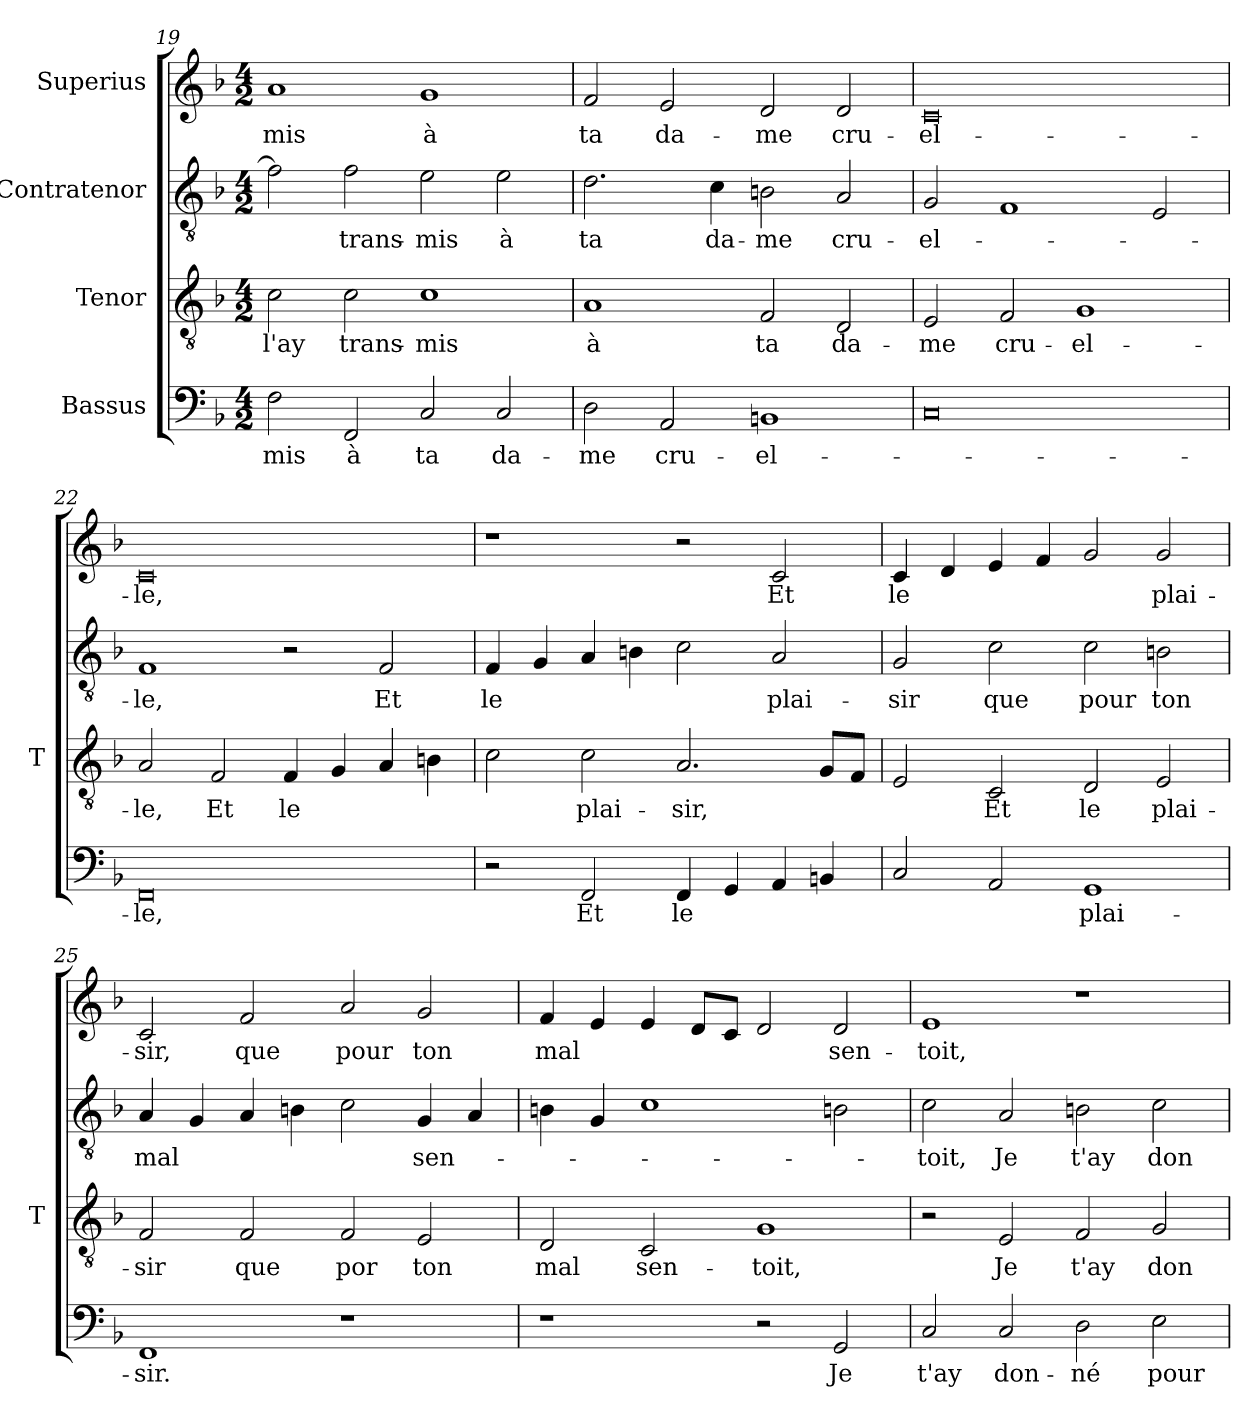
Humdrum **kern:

**kern	**text	**kern	**text	**kern	**text	**kern	**text
*part4	*part4	*part3	*part3	*part2	*part2	*part1	*part1
*staff4	*staff4	*staff3	*staff3	*staff2	*staff2	*staff1	*staff1
*I"Bassus	*	*I"Tenor	*	*I"Contratenor	*	*I"Superius	*
*	*	*I'T	*	*	*	*	*
*clefF4	*	*clefGv2	*	*clefGv2	*	*clefG2	*
*k[b-]	*	*k[b-]	*	*k[b-]	*	*k[b-]	*
*M4/2	*	*M4/2	*	*M4/2	*	*M4/2	*
=19	=19	=19	=19	=19	=19	=19	=19
2F	-mis	2c	-l'ay	2f]	.	1a	-mis
2FF	-à	2c	trans-	2f	trans-	.	.
2C	-ta	1c	-mis	2e	-mis	1g	-à
2C	da-	.	.	2e	-à	.	.
=20	=20	=20	=20	=20	=20	=20	=20
2D	-me	1A	-à	2.d	-ta	2f	-ta
2AA	cru-	.	.	.	.	2e	da-
.	.	.	.	4c	da-	.	.
1BBn	el-	2F	-ta	2B	-me	2d	-me
.	.	2D	da-	2A	cru-	2d	cru-
=21	=21	=21	=21	=21	=21	=21	=21
0C	.	2E	-me	2G	el-	0c	el-
.	.	2F	cru-	1F	.	.	.
.	.	1G	el-	.	.	.	.
.	.	.	.	2E	.	.	.
=22	=22	=22	=22	=22	=22	=22	=22
0FF	-le,	2A	-le,	1F	-le,	0c	-le,
.	.	2F	-Et	.	.	.	.
.	.	4F	-le	2r	.	.	.
.	.	4G	.	.	.	.	.
.	.	4A	.	2F	-Et	.	.
.	.	4Bn	.	.	.	.	.
=23	=23	=23	=23	=23	=23	=23	=23
2r	.	2c	.	4F	-le	1r	.
.	.	.	.	4G	.	.	.
2FF	-Et	2c	plai-	4A	.	.	.
.	.	.	.	4B	.	.	.
4FF	-le	2.A	-sir,	2c	.	2r	.
4GG	.	.	.	.	.	.	.
4AA	.	.	.	2A	plai-	2c	-Et
4BBn	.	8GL	.	.	.	.	.
.	.	8FJ	.	.	.	.	.
=24	=24	=24	=24	=24	=24	=24	=24
2C	.	2E	.	2G	-sir	4c	-le
.	.	.	.	.	.	4d	.
2AA	.	2C	-Et	2c	-que	4e	.
.	.	.	.	.	.	4f	.
1GG	plai-	2D	-le	2c	-pour	2g	.
.	.	2E	plai-	2B	-ton	2g	plai-
=25	=25	=25	=25	=25	=25	=25	=25
1FF	-sir.	2F	-sir	4A	-mal	2c	-sir,
.	.	.	.	4G	.	.	.
.	.	2F	-que	4A	.	2f	-que
.	.	.	.	4B	.	.	.
1r	.	2F	-por	2c	.	2a	-pour
.	.	2E	-ton	4G	sen-	2g	-ton
.	.	.	.	4A	.	.	.
=26	=26	=26	=26	=26	=26	=26	=26
1r	.	2D	-mal	4B	.	4f	-mal
.	.	.	.	4G	.	4e	.
.	.	2C	sen-	1c	.	4e	.
.	.	.	.	.	.	8dL	.
.	.	.	.	.	.	8cJ	.
2r	.	1G	-toit,	.	.	2d	.
2GG	-Je	.	.	2Bn	.	2d	sen-
=27	=27	=27	=27	=27	=27	=27	=27
2C	-t'ay	2r	.	2c	-toit,	1e	-toit,
2C	don-	2E	-Je	2A	-Je	.	.
2D	-né	2F	-t'ay	2B	-t'ay	1r	.
2E	-pour	2G	don-	2c	don-	.	.
=	=	=	=	=	=	=	=
*-	*-	*-	*-	*-	*-	*-	*-
